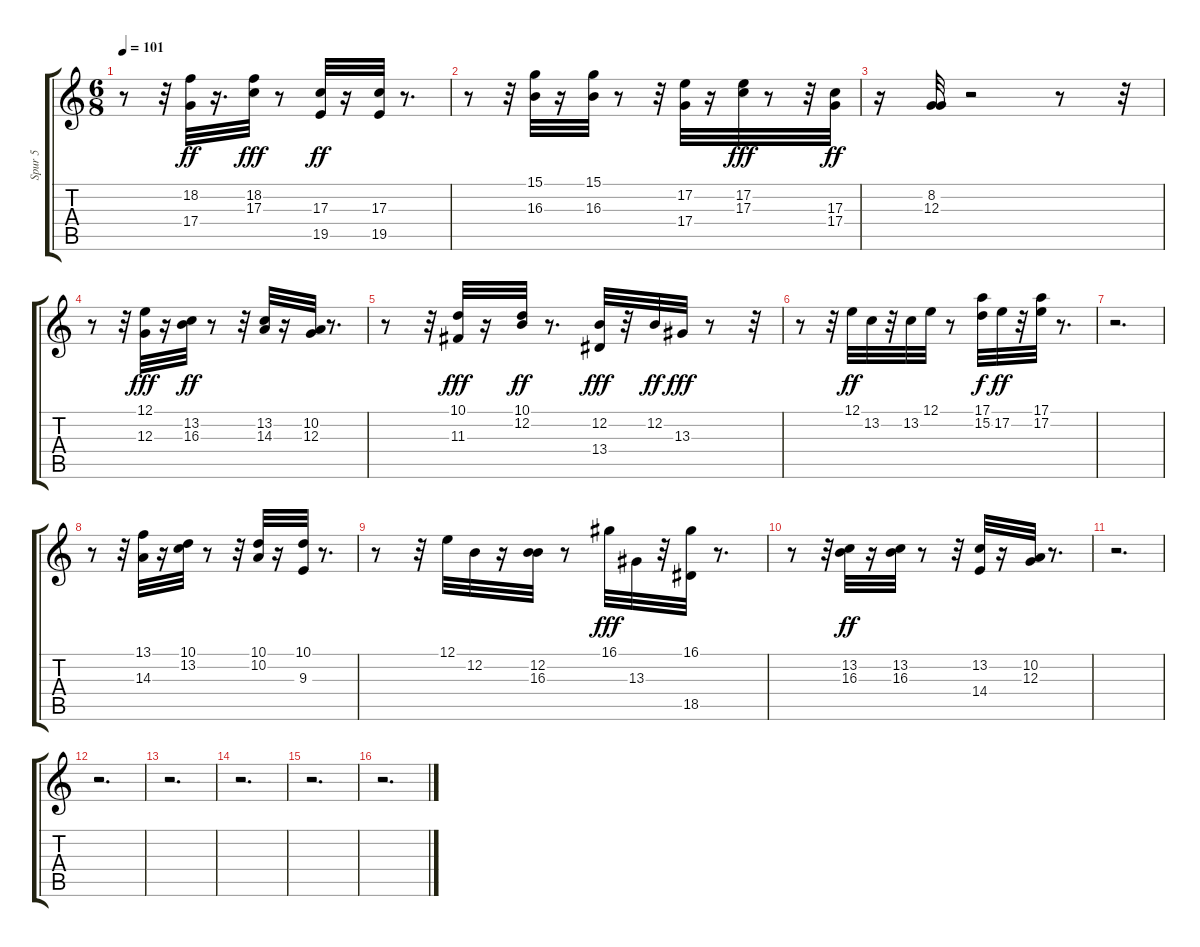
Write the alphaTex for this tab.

\track ("Spur 5" "Spur 5") {instrument flute}
\staff {score tabs}
\tuning (E4 B3 G3 D3 A2 E2) {hide}
\ts (6 8)
\tempo 101
\clef g2
\ks c
r.8{dy fff} r.32 (18.2 17.4).32{dy ff} r.16{d} (18.2 17.3).32{dy fff} r.8 (17.3 19.5).32{dy ff} r.16 (17.3 19.5).32 r.8{d} |
r.8 r.32 (15.1 16.3).32 r.16 (15.1 16.3).32 r.8 r.32 (17.2 17.4).32 r.16 (17.2 17.3).32{dy fff} r.8 r.32 (17.3 17.4).32{dy ff} |
r.16 (8.2 12.3).32 r.2 r.8 r.32 |
r.8 r.32 (12.1 12.3).32{dy fff} r.16 (13.2 16.3).32{dy ff} r.8 r.32 (13.2 14.3).32 r.16 (10.2 12.3).32 r.8{d} |
r.8 r.32 (10.1 11.3).32{dy fff} r.16 (10.1 12.2).32{dy ff} r.8{d} (12.2 13.4).32{dy fff} r.32 12.2.32{dy ff} 13.3.32{dy fff} r.8 r.32 |
r.8 r.32 12.1.32{dy ff} 13.2.32 r.32 13.2.32 12.1.32 r.8 (17.1 15.2).32{dy f} 17.2.32{dy ff} r.32 (17.1 17.2).32 r.8{d} |
r.2{d} |
r.8 r.32 (13.1 14.3).32 r.16 (10.1 13.2).32 r.8 r.32 (10.1 10.2).32 r.16 (10.1 9.3).32 r.8{d} |
r.8 r.32 12.1.32 12.2.32 r.16 (12.2 16.3).32 r.8 16.1.32{dy fff} 13.3.32 r.32 (16.1 18.5).32 r.8{d} |
r.8 r.32 (13.2 16.3).32{dy ff} r.16 (13.2 16.3).32 r.8 r.32 (13.2 14.4).32 r.16 (10.2 12.3).32 r.8{d} |
r.2{d} |
r.2{d} |
r.2{d} |
r.2{d} |
r.2{d} |
r.2{d}
